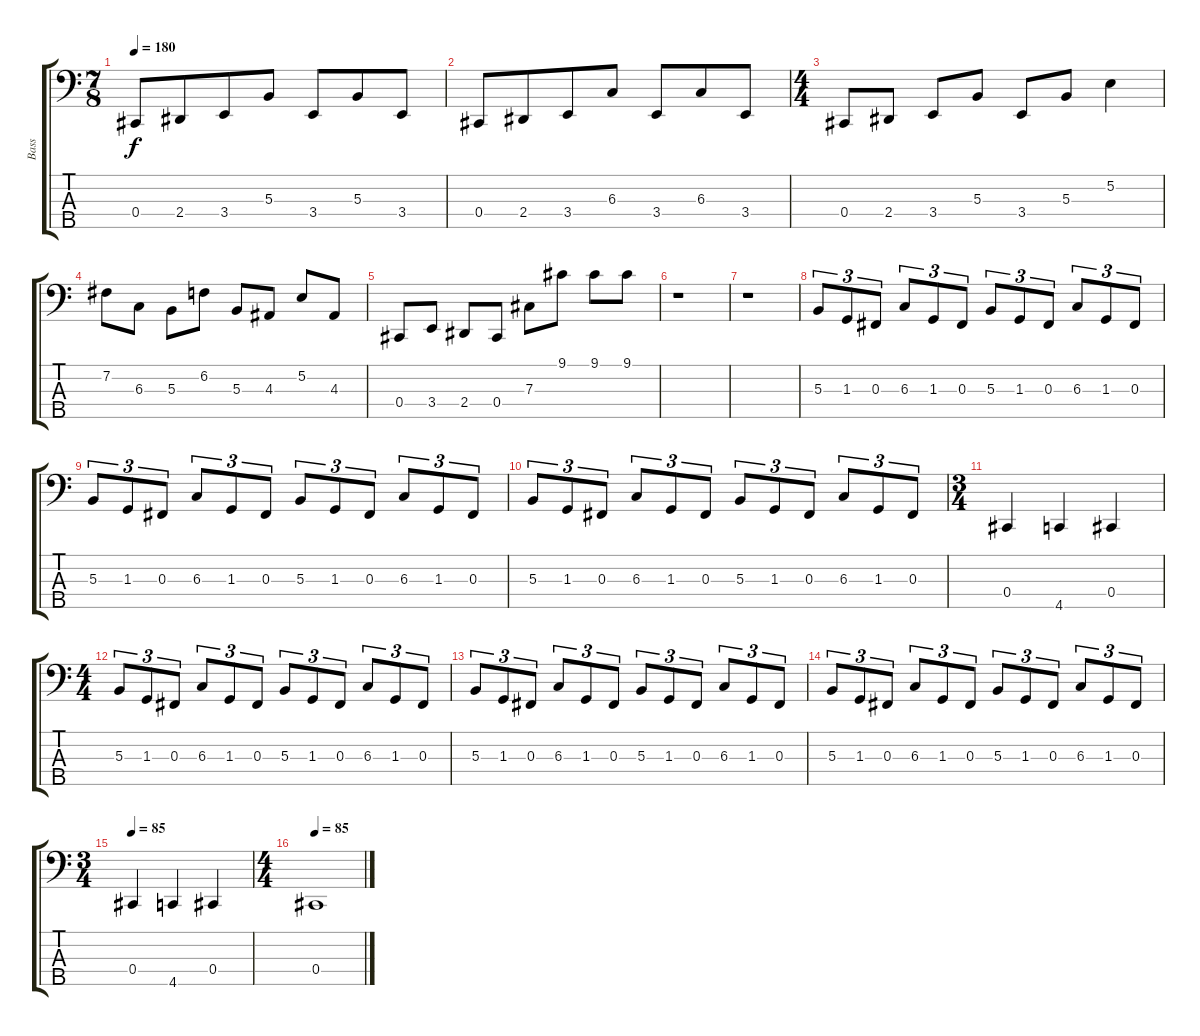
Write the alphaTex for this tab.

\track ("Bass" "Bass") {instrument electricbassfinger}
\staff {score tabs}
\tuning (E2 B1 Gb1 Db1 Ab0) {hide}
\ts (7 8)
\tempo 180
\clef f4
\ks c
0.4.8{dy f} 2.4.8 3.4.8 5.3.8 3.4.8 5.3.8 3.4.8 |
0.4.8 2.4.8 3.4.8 6.3.8 3.4.8 6.3.8 3.4.8 |
\ts (4 4)
0.4.8 2.4.8 3.4.8 5.3.8 3.4.8 5.3.8 5.2.4 |
7.2.8 6.3.8 5.3.8 6.2.8 5.3.8 4.3.8 5.2.8 4.3.8 |
0.4.8 3.4.8 2.4.8 0.4.8 7.3.8 9.1.8 9.1.8 9.1.8 |
r.1 |
r.1 |
5.3.8{tu (3 2)} 1.3.8{tu (3 2)} 0.3.8{tu (3 2)} 6.3.8{tu (3 2)} 1.3.8{tu (3 2)} 0.3.8{tu (3 2)} 5.3.8{tu (3 2)} 1.3.8{tu (3 2)} 0.3.8{tu (3 2)} 6.3.8{tu (3 2)} 1.3.8{tu (3 2)} 0.3.8{tu (3 2)} |
5.3.8{tu (3 2)} 1.3.8{tu (3 2)} 0.3.8{tu (3 2)} 6.3.8{tu (3 2)} 1.3.8{tu (3 2)} 0.3.8{tu (3 2)} 5.3.8{tu (3 2)} 1.3.8{tu (3 2)} 0.3.8{tu (3 2)} 6.3.8{tu (3 2)} 1.3.8{tu (3 2)} 0.3.8{tu (3 2)} |
5.3.8{tu (3 2)} 1.3.8{tu (3 2)} 0.3.8{tu (3 2)} 6.3.8{tu (3 2)} 1.3.8{tu (3 2)} 0.3.8{tu (3 2)} 5.3.8{tu (3 2)} 1.3.8{tu (3 2)} 0.3.8{tu (3 2)} 6.3.8{tu (3 2)} 1.3.8{tu (3 2)} 0.3.8{tu (3 2)} |
\ts (3 4)
0.4.4 4.5.4 0.4.4 |
\ts (4 4)
5.3.8{tu (3 2)} 1.3.8{tu (3 2)} 0.3.8{tu (3 2)} 6.3.8{tu (3 2)} 1.3.8{tu (3 2)} 0.3.8{tu (3 2)} 5.3.8{tu (3 2)} 1.3.8{tu (3 2)} 0.3.8{tu (3 2)} 6.3.8{tu (3 2)} 1.3.8{tu (3 2)} 0.3.8{tu (3 2)} |
5.3.8{tu (3 2)} 1.3.8{tu (3 2)} 0.3.8{tu (3 2)} 6.3.8{tu (3 2)} 1.3.8{tu (3 2)} 0.3.8{tu (3 2)} 5.3.8{tu (3 2)} 1.3.8{tu (3 2)} 0.3.8{tu (3 2)} 6.3.8{tu (3 2)} 1.3.8{tu (3 2)} 0.3.8{tu (3 2)} |
5.3.8{tu (3 2)} 1.3.8{tu (3 2)} 0.3.8{tu (3 2)} 6.3.8{tu (3 2)} 1.3.8{tu (3 2)} 0.3.8{tu (3 2)} 5.3.8{tu (3 2)} 1.3.8{tu (3 2)} 0.3.8{tu (3 2)} 6.3.8{tu (3 2)} 1.3.8{tu (3 2)} 0.3.8{tu (3 2)} |
\ts (3 4)
\tempo 85
0.4.4 4.5.4 0.4.4 |
\ts (4 4)
\tempo 85
0.4.1
